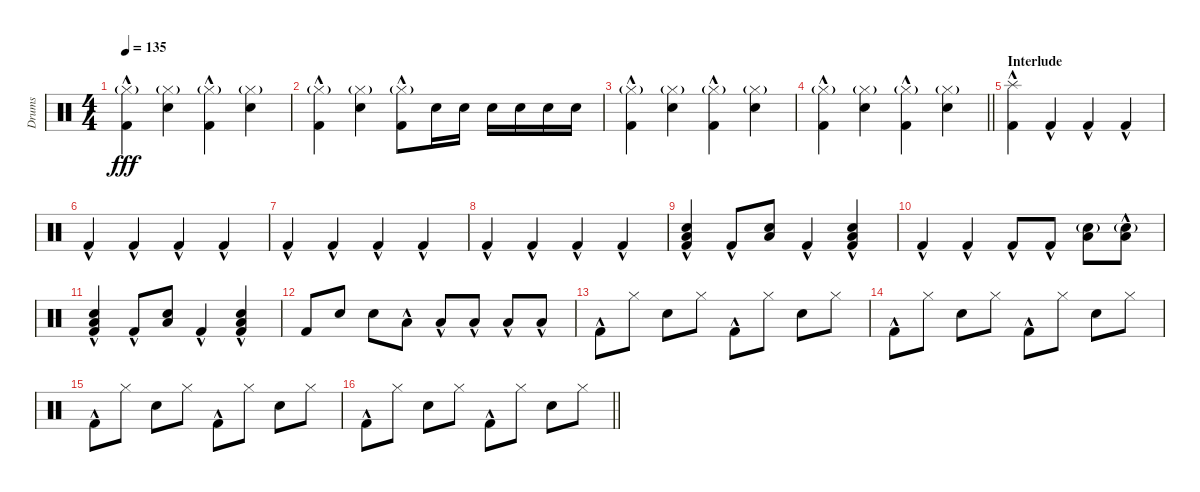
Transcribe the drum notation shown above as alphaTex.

\track ("Drums" "Drums") {instrument percussion}
\staff {score}
\articulation defaults
\ts (4 4)
\tempo 135
\clef neutral
\ks c
("Kick (hit) 2"{hac} "Hi-Hat (closed)"{g}).4{dy fff} ("Electric Snare (hit)" "Hi-Hat (closed)"{g}).4 ("Kick (hit) 2"{hac} "Hi-Hat (closed)"{g}).4 ("Electric Snare (hit)" "Hi-Hat (closed)"{g}).4 |
("Kick (hit) 2"{hac} "Hi-Hat (closed)"{g}).4 ("Electric Snare (hit)" "Hi-Hat (closed)"{g}).4 ("Kick (hit) 2"{hac} "Hi-Hat (closed)"{g}).8 "Electric Snare (hit)".16 "Electric Snare (hit)".16 "Electric Snare (hit)".16 "Electric Snare (hit)".16 "Electric Snare (hit)".16 "Electric Snare (hit)".16 |
("Kick (hit) 2"{hac} "Hi-Hat (closed)"{g}).4 ("Electric Snare (hit)" "Hi-Hat (closed)"{g}).4 ("Kick (hit) 2"{hac} "Hi-Hat (closed)"{g}).4 ("Electric Snare (hit)" "Hi-Hat (closed)"{g}).4 |
\barLineRight lightlight
("Kick (hit) 2"{hac} "Hi-Hat (closed)"{g}).4 ("Electric Snare (hit)" "Hi-Hat (closed)"{g}).4 ("Kick (hit) 2"{hac} "Hi-Hat (closed)"{g}).4 ("Electric Snare (hit)" "Hi-Hat (closed)"{g}).4 |
\section ("" "Interlude")
("Kick (hit) 2"{hac} "Splash (hit)").4 "Kick (hit) 2"{hac}.4 "Kick (hit) 2"{hac}.4 "Kick (hit) 2"{hac}.4 |
"Kick (hit) 2"{hac}.4 "Kick (hit) 2"{hac}.4 "Kick (hit) 2"{hac}.4 "Kick (hit) 2"{hac}.4 |
"Kick (hit) 2"{hac}.4 "Kick (hit) 2"{hac}.4 "Kick (hit) 2"{hac}.4 "Kick (hit) 2"{hac}.4 |
"Kick (hit) 2"{hac}.4 "Kick (hit) 2"{hac}.4 "Kick (hit) 2"{hac}.4 "Kick (hit) 2"{hac}.4 |
("Kick (hit) 2"{hac} "Electric Snare (hit)" "Low Floor Tom (hit)").4 "Kick (hit) 2"{hac}.8 ("Electric Snare (hit)" "Low Floor Tom (hit)").8 "Kick (hit) 2"{hac}.4 ("Kick (hit) 2"{hac} "Electric Snare (hit)" "Low Floor Tom (hit)").4 |
"Kick (hit) 2"{hac}.4 "Kick (hit) 2"{hac}.4 "Kick (hit) 2"{hac}.8 "Kick (hit) 2"{hac}.8 ("Low Floor Tom (hit)" "Electric Snare (hit)"{g}).8 ("Electric Snare (hit)"{g} "Low Floor Tom (hit)"{hac}).8 |
("Kick (hit) 2"{hac} "Electric Snare (hit)" "Low Floor Tom (hit)").4 "Kick (hit) 2"{hac}.8 ("Electric Snare (hit)" "Low Floor Tom (hit)").8 "Kick (hit) 2"{hac}.4 ("Kick (hit) 2"{hac} "Electric Snare (hit)" "Low Floor Tom (hit)").4 |
"Kick (hit) 2".8 "Electric Snare (hit)".8 "Electric Snare (hit)".8 "Low Floor Tom (hit)"{hac}.8 "Low Floor Tom (hit)"{hac}.8 "Low Floor Tom (hit)"{hac}.8 "Low Floor Tom (hit)"{hac}.8 "Low Floor Tom (hit)"{hac}.8 |
"Kick (hit) 2"{hac}.8 "Hi-Hat (closed)".8 "Electric Snare (hit)".8 "Hi-Hat (closed)".8 "Kick (hit) 2"{hac}.8 "Hi-Hat (closed)".8 "Electric Snare (hit)".8 "Hi-Hat (closed)".8 |
"Kick (hit) 2"{hac}.8 "Hi-Hat (closed)".8 "Electric Snare (hit)".8 "Hi-Hat (closed)".8 "Kick (hit) 2"{hac}.8 "Hi-Hat (closed)".8 "Electric Snare (hit)".8 "Hi-Hat (closed)".8 |
"Kick (hit) 2"{hac}.8 "Hi-Hat (closed)".8 "Electric Snare (hit)".8 "Hi-Hat (closed)".8 "Kick (hit) 2"{hac}.8 "Hi-Hat (closed)".8 "Electric Snare (hit)".8 "Hi-Hat (closed)".8 |
\barLineRight lightlight "Kick (hit) 2"{hac}.8 "Hi-Hat (closed)".8 "Electric Snare (hit)".8 "Hi-Hat (closed)".8 "Kick (hit) 2"{hac}.8 "Hi-Hat (closed)".8 "Electric Snare (hit)".8 "Hi-Hat (closed)".8
